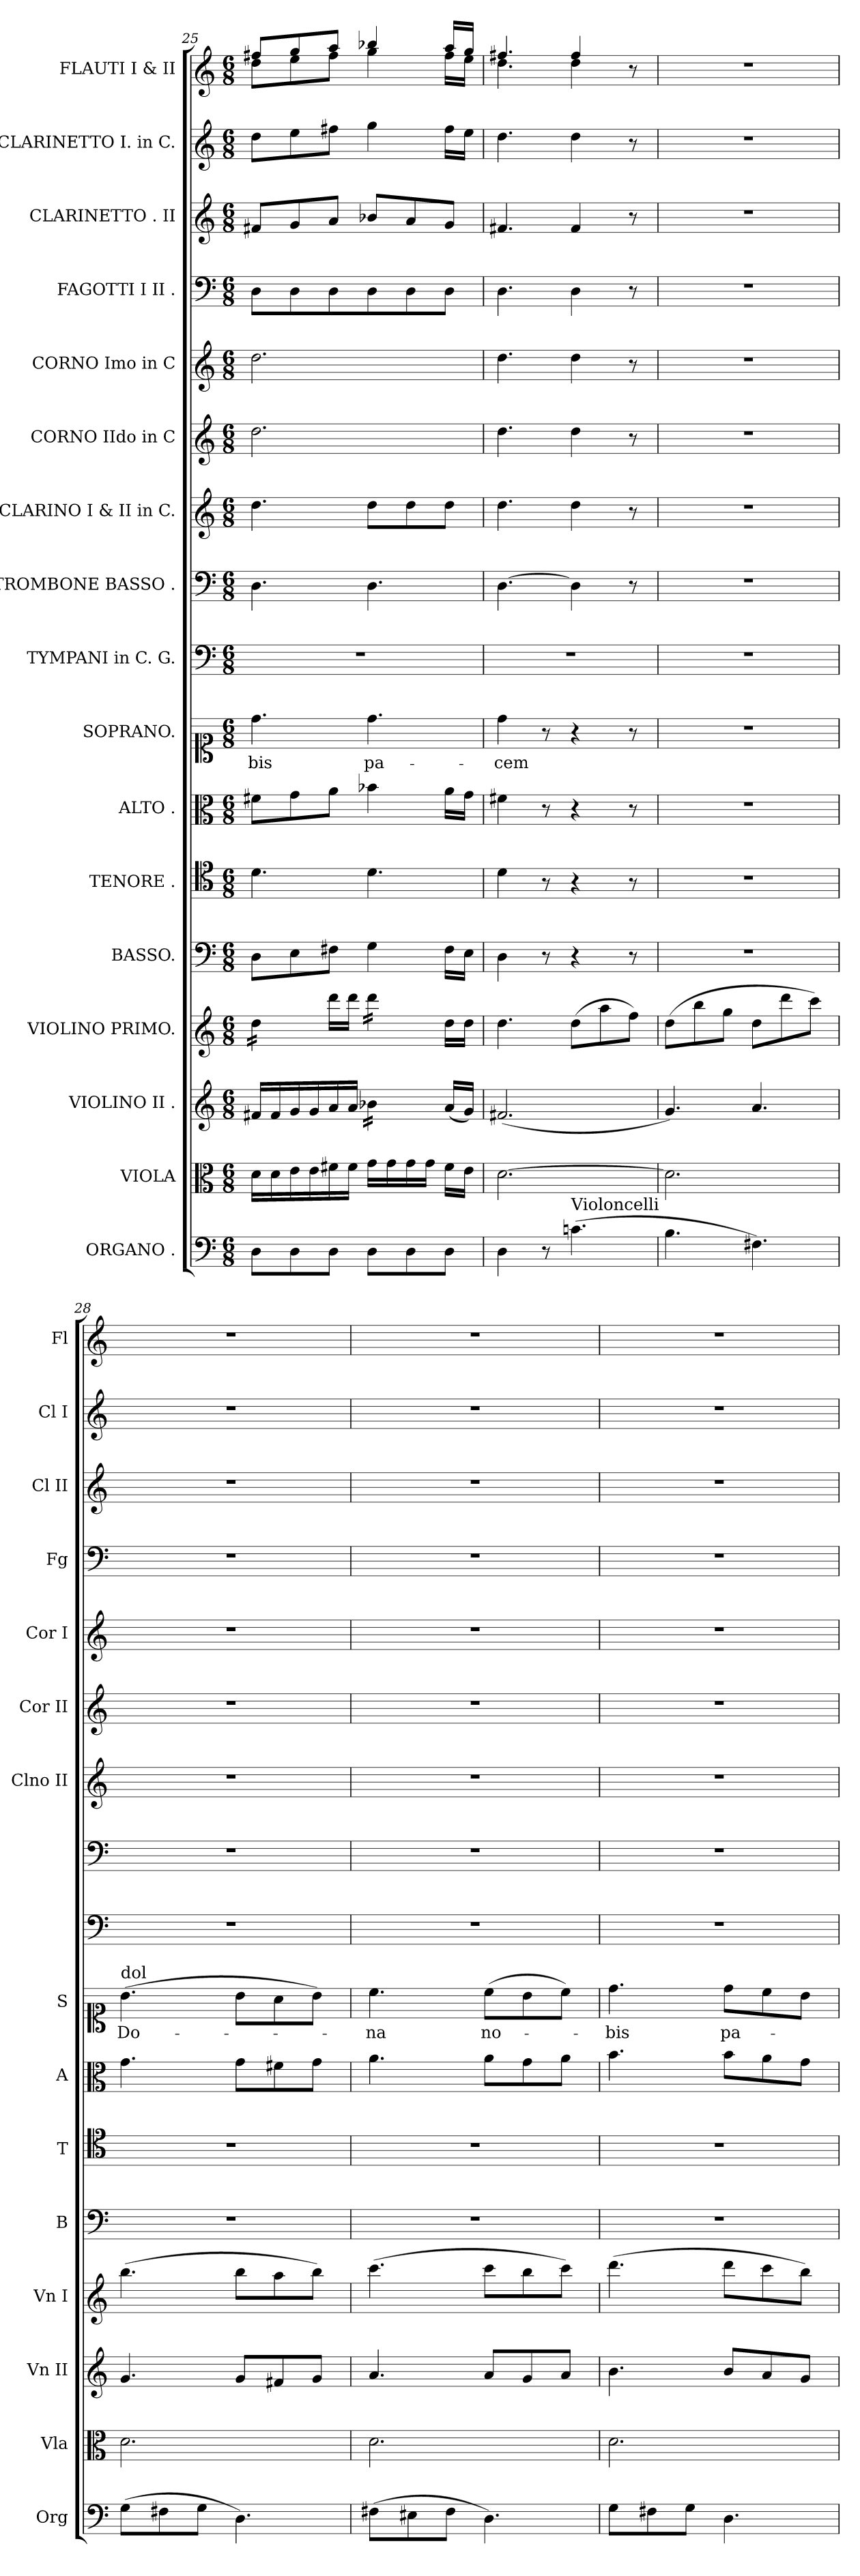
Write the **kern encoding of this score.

**kern	**kern	**kern	**kern	**kern	**kern	**kern	**kern	**text	**kern	**kern	**kern	**kern	**kern	**kern	**kern	**kern	**kern
*part17	*part16	*part15	*part14	*part13	*part12	*part11	*part10	*part10	*part9	*part8	*part7	*part6	*part5	*part4	*part3	*part2	*part1
*staff17	*staff16	*staff15	*staff14	*staff13	*staff12	*staff11	*staff10	*staff10	*staff9	*staff8	*staff7	*staff6	*staff5	*staff4	*staff3	*staff2	*staff1
*I"ORGANO .	*I"VIOLA	*I"VIOLINO II .	*I"VIOLINO PRIMO.	*I"BASSO.	*I"TENORE .	*I"ALTO .	*I"SOPRANO.	*	*I"TYMPANI in C. G.	*I"TROMBONE BASSO .	*I"CLARINO I & II in C.	*I"CORNO IIdo in C	*I"CORNO Imo in C	*I"FAGOTTI I II .	*I"CLARINETTO . II	*I"CLARINETTO I. in C.	*I"FLAUTI I & II
*I'Org	*I'Vla	*I'Vn II	*I'Vn I	*I'B	*I'T	*I'A	*I'S	*	*	*	*I'Clno II	*I'Cor II	*I'Cor I	*I'Fg	*I'Cl II	*I'Cl I	*I'Fl
*clefF4	*clefC3	*clefG2	*clefG2	*clefF4	*clefC4	*clefC3	*clefC1	*	*clefF4	*clefF4	*clefG2	*clefG2	*clefG2	*clefF4	*clefG2	*clefG2	*clefG2
*k[]	*k[]	*k[]	*k[]	*k[]	*k[]	*k[]	*k[]	*	*k[]	*k[]	*k[]	*k[]	*k[]	*k[]	*k[]	*k[]	*k[]
*C:	*C:	*C:	*C:	*C:	*C:	*C:	*C:	*	*C:	*C:	*C:	*C:	*C:	*C:	*C:	*C:	*C:
*M6/8	*M6/8	*M6/8	*M6/8	*M6/8	*M6/8	*M6/8	*M6/8	*	*M6/8	*M6/8	*M6/8	*M6/8	*M6/8	*M6/8	*M6/8	*M6/8	*M6/8
=25	=25	=25	=25	=25	=25	=25	=25	=25	=25	=25	=25	=25	=25	=25	=25	=25	=25
*	*	*	*	*	*	*	*	*	*	*	*	*	*	*	*	*	*^
*	*	*	*tremolo	*	*	*	*	*	*	*	*	*	*	*	*	*	*	*
8DL	16dLL	16f#XLL	16ddLL	8DL	4.d	8f#XL	4.dd	-bis	2.r	4.D	4.dd	2.dd	2.dd	8DL	8f#XL	8ddL	8ff#XL	8ddL
.	16d	16f#	16dd	.	.	.	.	.	.	.	.	.	.	.	.	.	.	.
8D	16e	16g	16dd	8E	.	8g	.	.	.	.	.	.	.	8D	8g	8ee	8gg	8ee
.	16e	16g	16ddJJ	.	.	.	.	.	.	.	.	.	.	.	.	.	.	.
*	*	*	*Xtremolo	*	*	*	*	*	*	*	*	*	*	*	*	*	*	*
8DJ	16f#X	16a	16dddLL	8F#XJ	.	8aJ	.	.	.	.	.	.	.	8D	8aJ	8ff#XJ	8aaJ	8ff#J
.	16f#JJ	16aJJ	16dddJJ	.	.	.	.	.	.	.	.	.	.	.	.	.	.	.
*	*	*tremolo	*	*	*	*	*	*	*	*	*	*	*	*	*	*	*	*
*	*	*	*tremolo	*	*	*	*	*	*	*	*	*	*	*	*	*	*	*
8DL	16gLL	16b-XLL	16dddLL	4G	4.d	4b-X	4.dd	pa-	.	4.D	8ddL	.	.	8D	8b-XL	4gg	4bb-X	4gg
.	16g	16b-X	16ddd	.	.	.	.	.	.	.	.	.	.	.	.	.	.	.
8D	16g	16b-X	16ddd	.	.	.	.	.	.	.	8dd	.	.	8D	8a	.	.	.
.	16gJJ	16b-XJJ	16dddJJ	.	.	.	.	.	.	.	.	.	.	.	.	.	.	.
*	*	*	*Xtremolo	*	*	*	*	*	*	*	*	*	*	*	*	*	*	*
*	*	*Xtremolo	*	*	*	*	*	*	*	*	*	*	*	*	*	*	*	*
8DJ	16f#LL	(<16aLL	16ddLL	16F#LL	.	16aLL	.	.	.	.	8ddJ	.	.	8DJ	8gJ	16ff#LL	16aaLL	16ff#LL
.	16eJJ	16gJJ)	16ddJJ	16EJJ	.	16gJJ	.	.	.	.	.	.	.	.	.	16eeJJ	16ggJJ	16eeJJ
=26	=26	=26	=26	=26	=26	=26	=26	=26	=26	=26	=26	=26	=26	=26	=26	=26	=26	=26
4D	[2.d	(<2.f#X	4.dd	4D	4d	4f#X	4dd	-cem	2.r	[4.D	4.dd	4.dd	4.dd	4.D	4.f#X	4.dd	4.ff#X	4.dd
8r	.	.	.	8r	8r	8r	8r	.	.	.	.	.	.	.	.	.	.	.
!LO:TX:a:t=Violoncelli	!	!	!	!	!	!	!	!	!	!	!	!	!	!	!	!	!	!
(>4.cn	.	.	(>8ddL	4r	4r	4r	4r	.	.	4D]	4dd	4dd	4dd	4D	4f#	4dd	4ff#	4dd
.	.	.	8aa	.	.	.	.	.	.	.	.	.	.	.	.	.	.	.
.	.	.	8ffJ)	8r	8r	8r	8r	.	.	8r	8r	8r	8r	8r	8r	8r	8r	8ryy
*	*	*	*	*	*	*	*	*	*	*	*	*	*	*	*	*	*v	*v
=27	=27	=27	=27	=27	=27	=27	=27	=27	=27	=27	=27	=27	=27	=27	=27	=27	=27
4.B	2.d]	4.g)	(>8ddL	2.r	2.r	2.r	2.r	.	2.r	2.r	2.r	2.r	2.r	2.r	2.r	2.r	2.r
.	.	.	8bb	.	.	.	.	.	.	.	.	.	.	.	.	.	.
.	.	.	8ggJ	.	.	.	.	.	.	.	.	.	.	.	.	.	.
4.F#X)	.	4.a	8ddL	.	.	.	.	.	.	.	.	.	.	.	.	.	.
.	.	.	8ddd	.	.	.	.	.	.	.	.	.	.	.	.	.	.
.	.	.	8cccJ)	.	.	.	.	.	.	.	.	.	.	.	.	.	.
=28	=28	=28	=28	=28	=28	=28	=28	=28	=28	=28	=28	=28	=28	=28	=28	=28	=28
!	!	!	!	!	!	!	!LO:TX:a:t=dol	!	!	!	!	!	!	!	!	!	!
(>8GL	2.d	4.g	(>4.bb	2.r	2.r	4.g	(>4.b	Do-	2.r	2.r	2.r	2.r	2.r	2.r	2.r	2.r	2.r
8F#X	.	.	.	.	.	.	.	.	.	.	.	.	.	.	.	.	.
8GJ	.	.	.	.	.	.	.	.	.	.	.	.	.	.	.	.	.
4.D)	.	8gL	8bbL	.	.	8gL	8bL	.	.	.	.	.	.	.	.	.	.
.	.	8f#X	8aa	.	.	8f#X	8a	.	.	.	.	.	.	.	.	.	.
.	.	8gJ	8bbJ)	.	.	8gJ	8bJ)	.	.	.	.	.	.	.	.	.	.
=29	=29	=29	=29	=29	=29	=29	=29	=29	=29	=29	=29	=29	=29	=29	=29	=29	=29
(>8F#XL	2.d	4.a	(>4.ccc	2.r	2.r	4.a	4.cc	-na	2.r	2.r	2.r	2.r	2.r	2.r	2.r	2.r	2.r
8E#X	.	.	.	.	.	.	.	.	.	.	.	.	.	.	.	.	.
8F#J	.	.	.	.	.	.	.	.	.	.	.	.	.	.	.	.	.
4.D)	.	8aL	8cccL	.	.	8aL	(>8ccL	no-	.	.	.	.	.	.	.	.	.
.	.	8g	8bb	.	.	8g	8b	.	.	.	.	.	.	.	.	.	.
.	.	8aJ	8cccJ)	.	.	8aJ	8ccJ)	.	.	.	.	.	.	.	.	.	.
=30	=30	=30	=30	=30	=30	=30	=30	=30	=30	=30	=30	=30	=30	=30	=30	=30	=30
8GL	2.d	4.b	(>4.ddd	2.r	2.r	4.b	4.dd	-bis	2.r	2.r	2.r	2.r	2.r	2.r	2.r	2.r	2.r
8F#X	.	.	.	.	.	.	.	.	.	.	.	.	.	.	.	.	.
8GJ	.	.	.	.	.	.	.	.	.	.	.	.	.	.	.	.	.
4.D	.	8bL	8dddL	.	.	8bL	8ddL	pa-	.	.	.	.	.	.	.	.	.
.	.	8a	8ccc	.	.	8a	8cc	.	.	.	.	.	.	.	.	.	.
.	.	8gJ	8bbJ)	.	.	8gJ	8bJ	.	.	.	.	.	.	.	.	.	.
=	=	=	=	=	=	=	=	=	=	=	=	=	=	=	=	=	=
*-	*-	*-	*-	*-	*-	*-	*-	*-	*-	*-	*-	*-	*-	*-	*-	*-	*-
